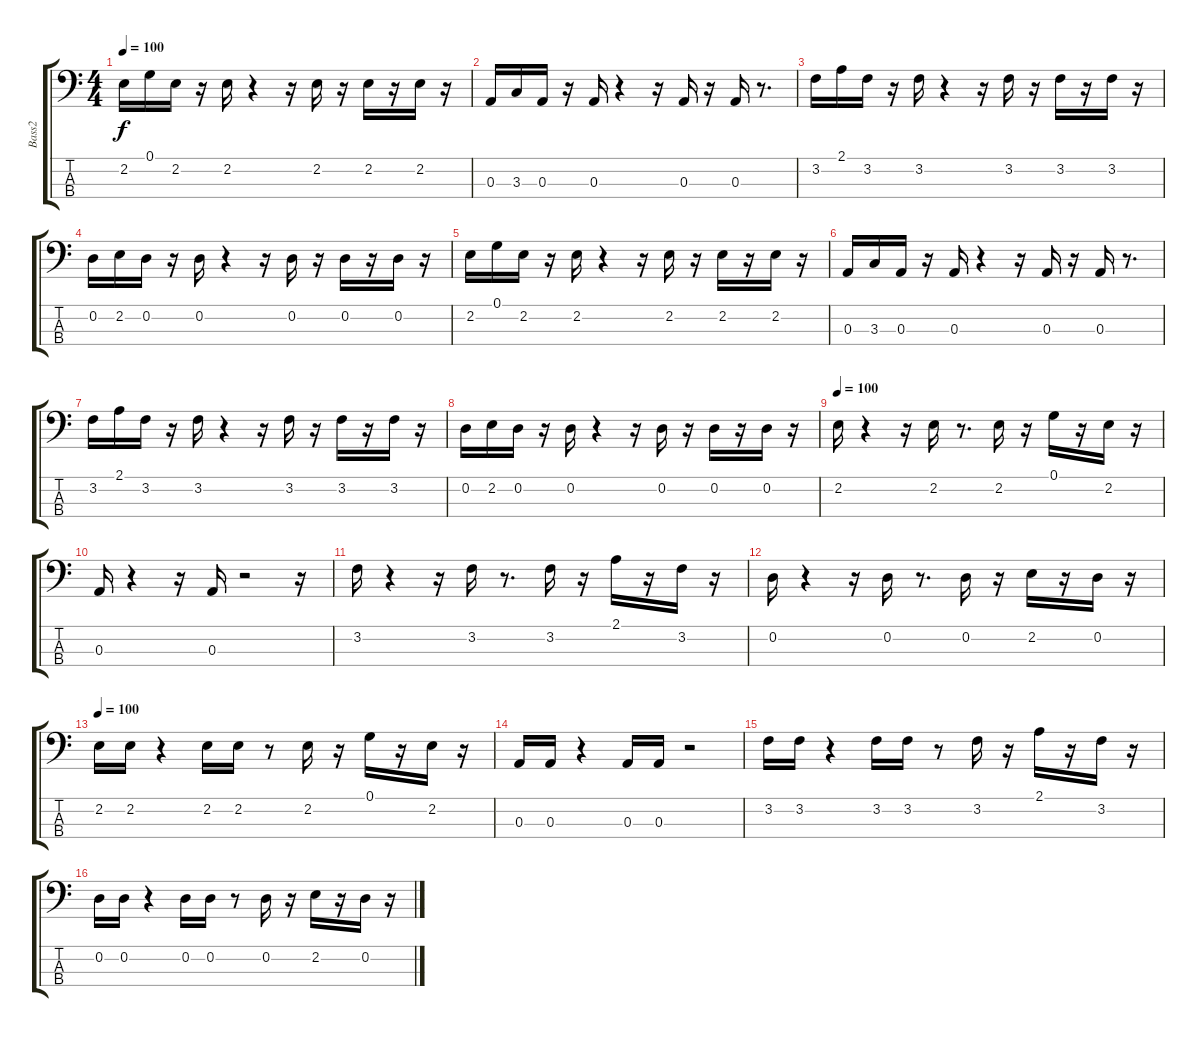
\track ("Bass2" "Bass2") {instrument electricguitarmuted}
\staff {score tabs}
\tuning (G2 D2 A1 E1) {hide}
\ts (4 4)
\tempo 100
\clef f4
\ks c
2.2.16{dy f} 0.1.16 2.2.16 r.16 2.2.16 r.4 r.16 2.2.16 r.16 2.2.16 r.16 2.2.16 r.16 |
0.3.16 3.3.16 0.3.16 r.16 0.3.16 r.4 r.16 0.3.16 r.16 0.3.16 r.8{d} |
3.2.16 2.1.16 3.2.16 r.16 3.2.16 r.4 r.16 3.2.16 r.16 3.2.16 r.16 3.2.16 r.16 |
0.2.16 2.2.16 0.2.16 r.16 0.2.16 r.4 r.16 0.2.16 r.16 0.2.16 r.16 0.2.16 r.16 |
2.2.16 0.1.16 2.2.16 r.16 2.2.16 r.4 r.16 2.2.16 r.16 2.2.16 r.16 2.2.16 r.16 |
0.3.16 3.3.16 0.3.16 r.16 0.3.16 r.4 r.16 0.3.16 r.16 0.3.16 r.8{d} |
3.2.16 2.1.16 3.2.16 r.16 3.2.16 r.4 r.16 3.2.16 r.16 3.2.16 r.16 3.2.16 r.16 |
0.2.16 2.2.16 0.2.16 r.16 0.2.16 r.4 r.16 0.2.16 r.16 0.2.16 r.16 0.2.16 r.16 |
\tempo 100
2.2.16 r.4 r.16 2.2.16 r.8{d} 2.2.16 r.16 0.1.16 r.16 2.2.16 r.16 |
0.3.16 r.4 r.16 0.3.16 r.2 r.16 |
3.2.16 r.4 r.16 3.2.16 r.8{d} 3.2.16 r.16 2.1.16 r.16 3.2.16 r.16 |
0.2.16 r.4 r.16 0.2.16 r.8{d} 0.2.16 r.16 2.2.16 r.16 0.2.16 r.16 |
\tempo 100
2.2.16 2.2.16 r.4 2.2.16 2.2.16 r.8 2.2.16 r.16 0.1.16 r.16 2.2.16 r.16 |
0.3.16 0.3.16 r.4 0.3.16 0.3.16 r.2 |
3.2.16 3.2.16 r.4 3.2.16 3.2.16 r.8 3.2.16 r.16 2.1.16 r.16 3.2.16 r.16 |
0.2.16 0.2.16 r.4 0.2.16 0.2.16 r.8 0.2.16 r.16 2.2.16 r.16 0.2.16 r.16
